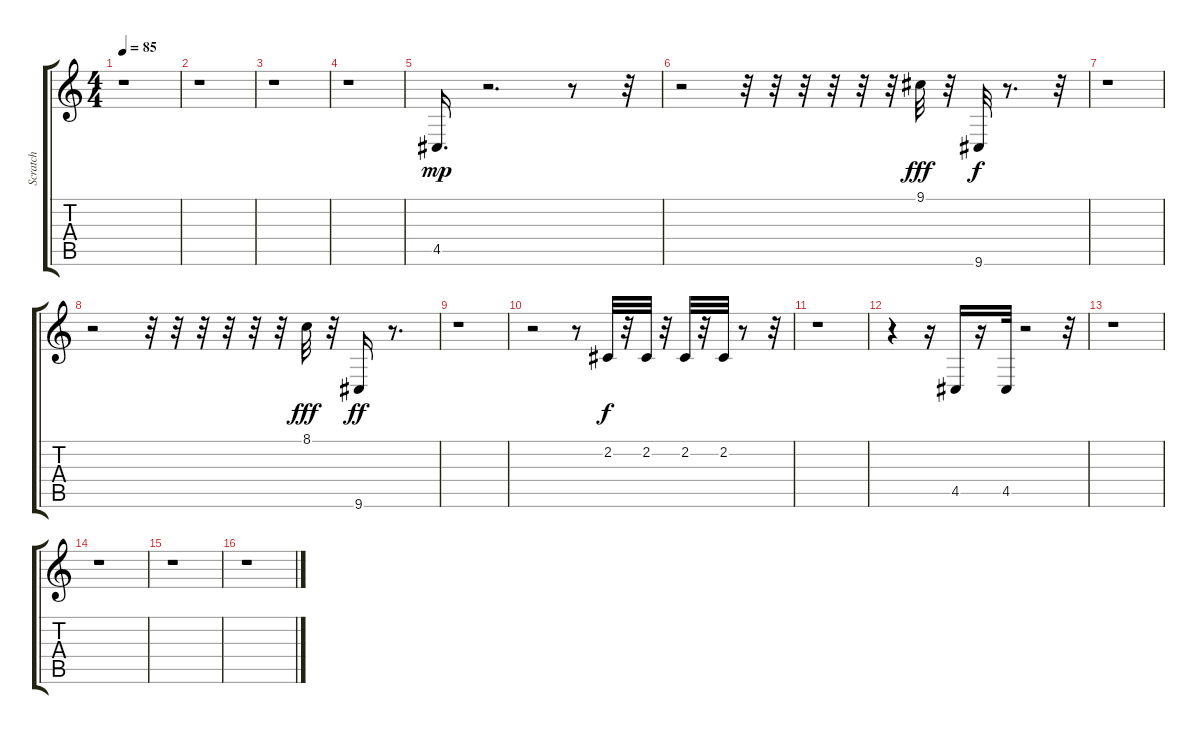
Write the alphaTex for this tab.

\track ("Scratch" "Scratch") {instrument guitarfretnoise}
\staff {score tabs}
\tuning (E4 B3 G3 D3 A2 E2) {hide}
\ts (4 4)
\tempo 85
\clef g2
\ks c
r.1{dy mp} |
r.1 |
r.1 |
r.1 |
4.5.16{d} r.2{d} r.8 r.32 |
r.2 r.32 r.32 r.32 r.32 r.32 r.32 9.1.32{dy fff} r.32 9.6.32{dy f} r.8{d} r.32 |
r.1 |
r.2 r.32 r.32 r.32 r.32 r.32 r.32 8.1.32{dy fff} r.32 9.6.16{dy ff} r.8{d} |
r.1 |
r.2 r.8 2.2.32{dy f} r.32 2.2.32 r.32 2.2.32 r.32 2.2.32 r.8 r.32 |
r.1 |
r.4 r.16 4.5.16 r.16 4.5.32 r.2 r.32 |
r.1 |
r.1 |
r.1 |
r.1
